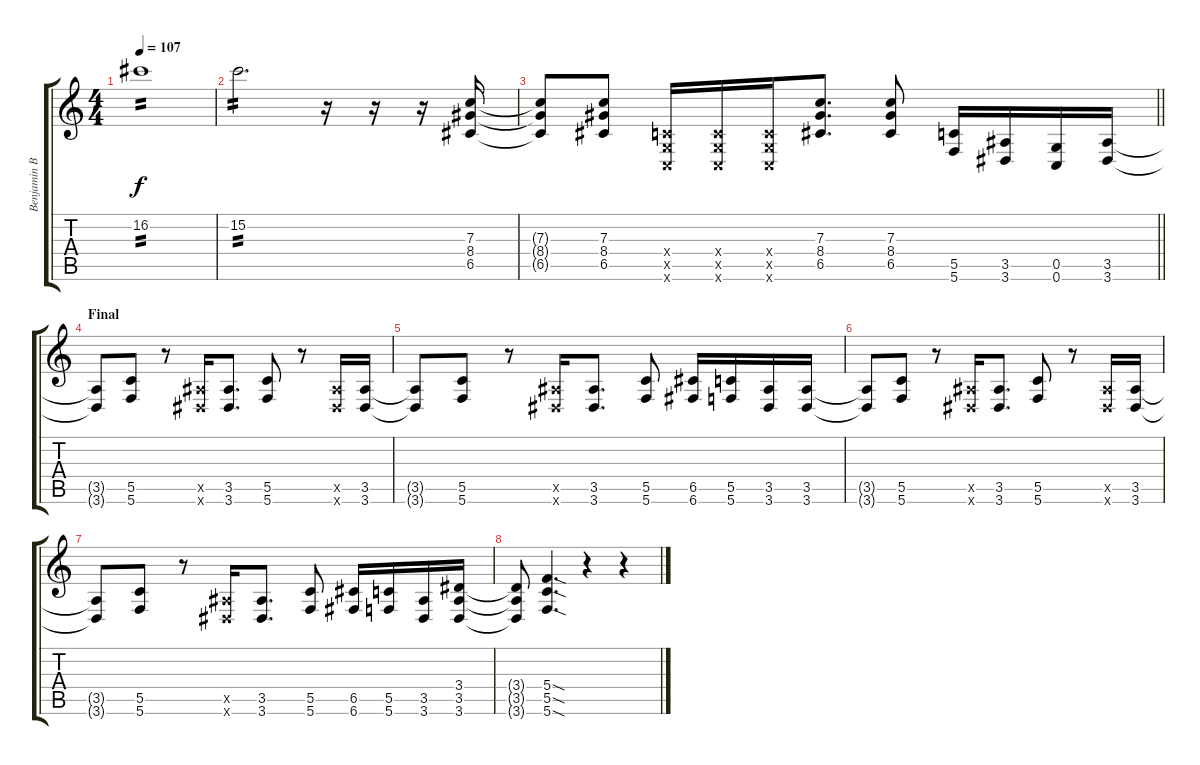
\track ("Benjamin Burnley" "Benjamin B") {instrument distortionguitar}
\staff {score tabs}
\tuning (D4 A3 F3 C3 G2 C2) {hide}
\ts (4 4)
\tempo 107
\clef g2
\ks c
16.2.1{tp 2 dy f} |
15.2.2{d tp 2} r.16 r.16 r.16 (7.3 8.4 6.5).16 |
\barLineRight lightlight
(7.3{t} 8.4{t} 6.5{t}).8 (7.3 8.4 6.5).8 (0.4{x} 0.5{x} 0.6{x}).16 (0.4{x} 0.5{x} 0.6{x}).16 (0.4{x} 0.5{x} 0.6{x}).16 (7.3 8.4 6.5).8{d} (7.3 8.4 6.5).8 (5.5 5.6).16 (3.5 3.6).16 (0.5 0.6).16 (3.5 3.6).16 |
\section ("" "Final")
(3.5{t} 3.6{t}).8 (5.5 5.6).8 r.8 (3.5{x} 3.6{x}).16 (3.5 3.6).8{d} (5.5 5.6).8 r.8 (3.5{x} 3.6{x}).16 (3.5 3.6).16 |
(3.5{t} 3.6{t}).8 (5.5 5.6).8 r.8 (3.5{x} 3.6{x}).16 (3.5 3.6).8{d} (5.5 5.6).8 (6.5 6.6).16 (5.5 5.6).16 (3.5 3.6).16 (3.5 3.6).16 |
(3.5{t} 3.6{t}).8 (5.5 5.6).8 r.8 (3.5{x} 3.6{x}).16 (3.5 3.6).8{d} (5.5 5.6).8 r.8 (3.5{x} 3.6{x}).16 (3.5 3.6).16 |
(3.5{t} 3.6{t}).8 (5.5 5.6).8 r.8 (3.5{x} 3.6{x}).16 (3.5 3.6).8{d} (5.5 5.6).8 (6.5 6.6).16 (5.5 5.6).16 (3.5 3.6).16 (3.4 3.5 3.6).16 |
(3.4{t} 3.5{t} 3.6{t}).8 (5.4{sod} 5.5{sod} 5.6{sod}).4{d} r.4 r.4
